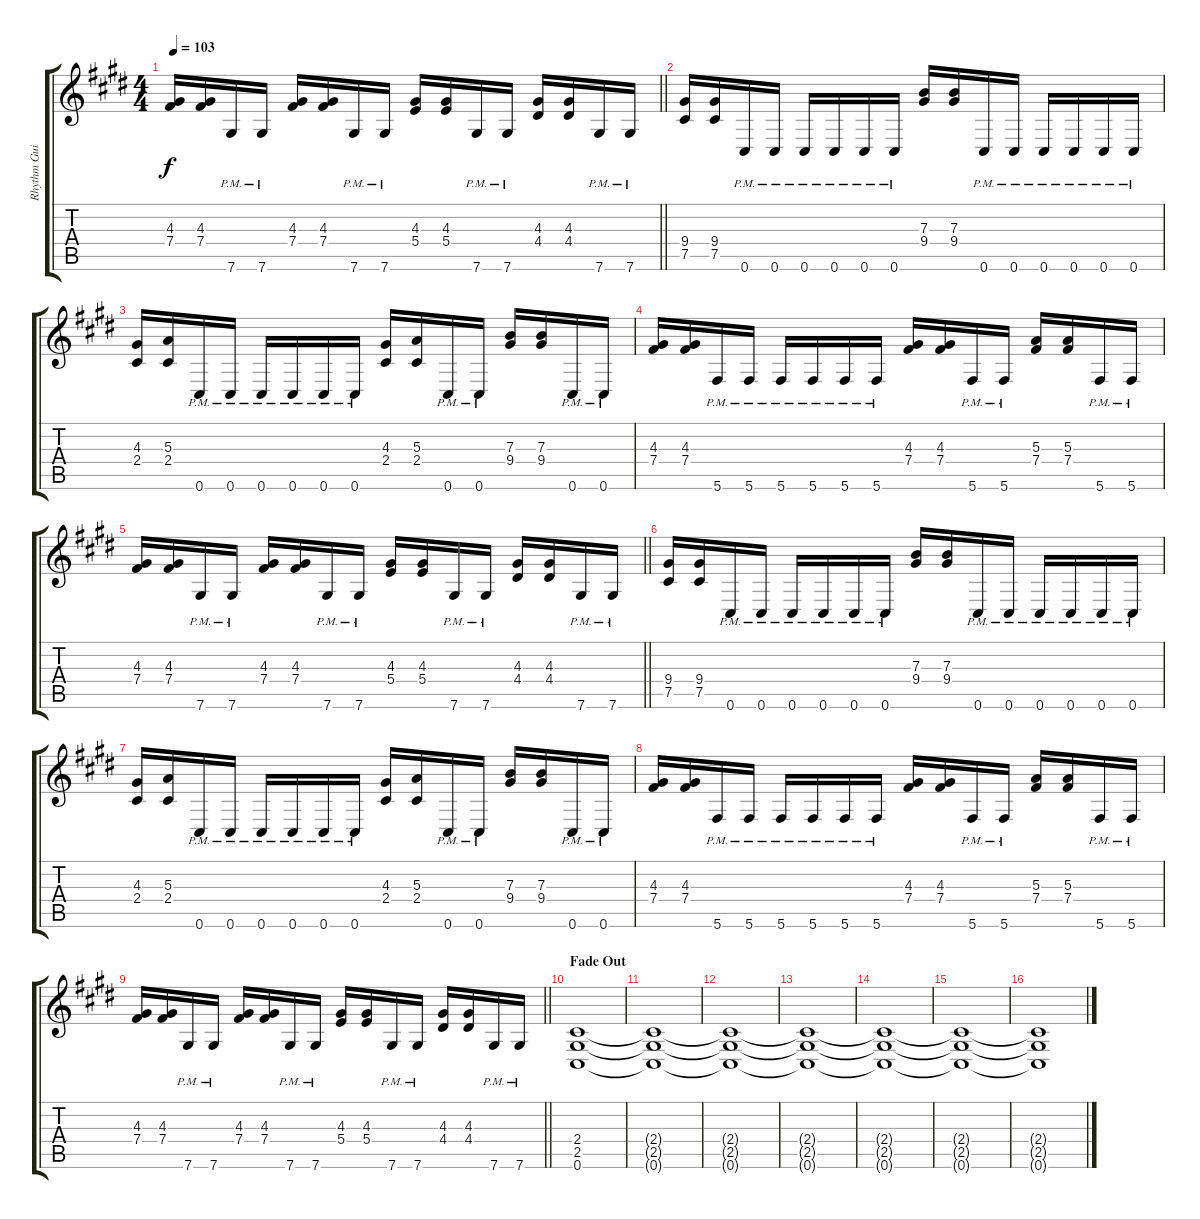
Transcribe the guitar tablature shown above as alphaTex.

\track ("Rhythm Guitar" "Rhythm Gui") {instrument distortionguitar}
\staff {score tabs}
\tuning (Db4 Ab3 E3 B2 Gb2 Db2) {hide}
\ts (4 4)
\tempo 103
\clef g2
\barLineRight lightlight
\ks c#minor
(4.3 7.4).16{dy f} (4.3 7.4).16 7.6{pm}.16 7.6{pm}.16 (4.3 7.4).16 (4.3 7.4).16 7.6{pm}.16 7.6{pm}.16 (4.3 5.4).16 (4.3 5.4).16 7.6{pm}.16 7.6{pm}.16 (4.3 4.4).16 (4.3 4.4).16 7.6{pm}.16 7.6{pm}.16 |
(9.4 7.5).16 (9.4 7.5).16 0.6{pm}.16 0.6{pm}.16 0.6{pm}.16 0.6{pm}.16 0.6{pm}.16 0.6{pm}.16 (7.3 9.4).16 (7.3 9.4).16 0.6{pm}.16 0.6{pm}.16 0.6{pm}.16 0.6{pm}.16 0.6{pm}.16 0.6{pm}.16 |
(4.3 2.4).16 (5.3 2.4).16 0.6{pm}.16 0.6{pm}.16 0.6{pm}.16 0.6{pm}.16 0.6{pm}.16 0.6{pm}.16 (4.3 2.4).16 (5.3 2.4).16 0.6{pm}.16 0.6{pm}.16 (7.3 9.4).16 (7.3 9.4).16 0.6{pm}.16 0.6{pm}.16 |
(4.3 7.4).16 (4.3 7.4).16 5.6{pm}.16 5.6{pm}.16 5.6{pm}.16 5.6{pm}.16 5.6{pm}.16 5.6{pm}.16 (4.3 7.4).16 (4.3 7.4).16 5.6{pm}.16 5.6{pm}.16 (5.3 7.4).16 (5.3 7.4).16 5.6{pm}.16 5.6{pm}.16 |
\barLineRight lightlight
(4.3 7.4).16 (4.3 7.4).16 7.6{pm}.16 7.6{pm}.16 (4.3 7.4).16 (4.3 7.4).16 7.6{pm}.16 7.6{pm}.16 (4.3 5.4).16 (4.3 5.4).16 7.6{pm}.16 7.6{pm}.16 (4.3 4.4).16 (4.3 4.4).16 7.6{pm}.16 7.6{pm}.16 |
(9.4 7.5).16 (9.4 7.5).16 0.6{pm}.16 0.6{pm}.16 0.6{pm}.16 0.6{pm}.16 0.6{pm}.16 0.6{pm}.16 (7.3 9.4).16 (7.3 9.4).16 0.6{pm}.16 0.6{pm}.16 0.6{pm}.16 0.6{pm}.16 0.6{pm}.16 0.6{pm}.16 |
(4.3 2.4).16 (5.3 2.4).16 0.6{pm}.16 0.6{pm}.16 0.6{pm}.16 0.6{pm}.16 0.6{pm}.16 0.6{pm}.16 (4.3 2.4).16 (5.3 2.4).16 0.6{pm}.16 0.6{pm}.16 (7.3 9.4).16 (7.3 9.4).16 0.6{pm}.16 0.6{pm}.16 |
(4.3 7.4).16 (4.3 7.4).16 5.6{pm}.16 5.6{pm}.16 5.6{pm}.16 5.6{pm}.16 5.6{pm}.16 5.6{pm}.16 (4.3 7.4).16 (4.3 7.4).16 5.6{pm}.16 5.6{pm}.16 (5.3 7.4).16 (5.3 7.4).16 5.6{pm}.16 5.6{pm}.16 |
\barLineRight lightlight
(4.3 7.4).16 (4.3 7.4).16 7.6{pm}.16 7.6{pm}.16 (4.3 7.4).16 (4.3 7.4).16 7.6{pm}.16 7.6{pm}.16 (4.3 5.4).16 (4.3 5.4).16 7.6{pm}.16 7.6{pm}.16 (4.3 4.4).16 (4.3 4.4).16 7.6{pm}.16 7.6{pm}.16 |
\section ("" "Fade Out")
(2.4 2.5 0.6).1 |
(2.4{t} 2.5{t} 0.6{t}).1 |
(2.4{t} 2.5{t} 0.6{t}).1 |
(2.4{t} 2.5{t} 0.6{t}).1 |
(2.4{t} 2.5{t} 0.6{t}).1{volume 0} |
(2.4{t} 2.5{t} 0.6{t}).1 |
(2.4{t} 2.5{t} 0.6{t}).1
